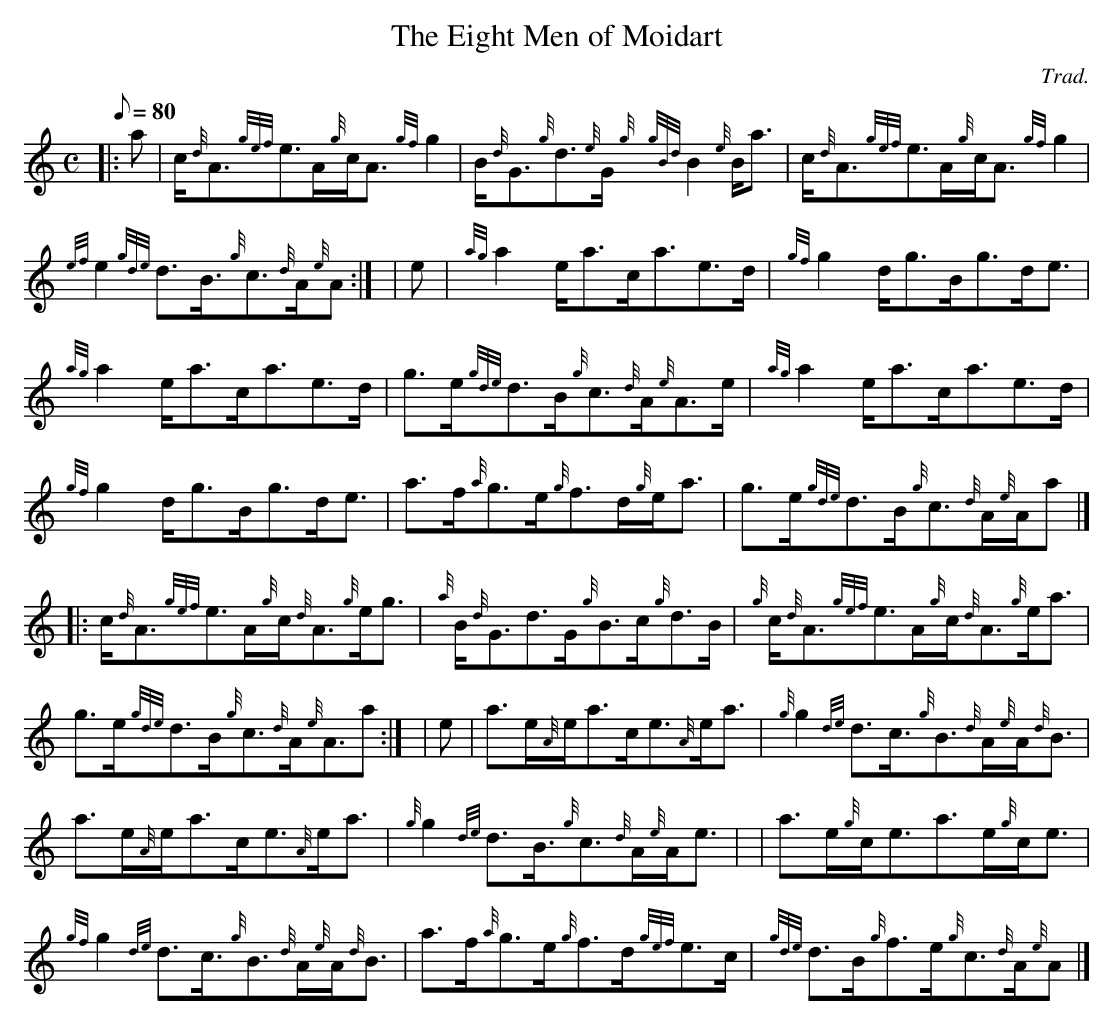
X:1
T:The Eight Men of Moidart
M:C
L:1/8
Q:80
C:Trad.
K:HP
|: a | \
c/2{d}A3/2{gef}e3/2A/2{g}c/2A3/2{gf}g2 | \
B/2{d}G3/2{g}d3/2{e}G/2{g}{gBd}B2{e}B/2a3/2 | \
c/2{d}A3/2{gef}e3/2A/2{g}c/2A3/2{gf}g2 |
{ef}e2{gde}d3/2B3/4{g}c3/2{d}A/2{e}A:| [ | \
e | \
{ag}a2e/2a3/2c/2a3/2e3/2d/2 | \
{gf}g2d/2g3/2B/2g3/2d/2e3/2 |
{ag}a2e/2a3/2c/2a3/2e3/2d/2 | \
g3/2e/2{gde}d3/2B/2{g}c3/2{d}A/2{e}A3/2e/2 | \
{ag}a2e/2a3/2c/2a3/2e3/2d/2 |
{gf}g2d/2g3/2B/2g3/2d/2e3/2 | \
a3/2f/2{a}g3/2e/2{g}f3/2d/2{g}e/2a3/2 | \
g3/2e/2{gde}d3/2B/2{g}c3/2{d}A/2{e}A/2a|] |:
c/2{d}A3/2{gef}e3/2A/2{g}c/2{d}A3/2{g}e/2g3/2 | \
{a}B/2{d}G3/2d3/2G/2{g}B3/2c/2{g}d3/2B/2 | \
{g}c/2{d}A3/2{gef}e3/2A/2{g}c/2{d}A3/2{g}e/2a3/2 |
g3/2e/2{gde}d3/2B/2{g}c3/2{d}A/2{e}A3/2a:| [ | \
e | \
a3/2e/2{A}e/2a3/2c/2e3/2{A}e/2a3/2 | \
{g}g2{de}d3/2c3/4{g}B3/2{d}A/2{e}A/2{d}B3/2 |
a3/2e/2{A}e/2a3/2c/2e3/2{A}e/2a3/2 | \
{g}g2{de}d3/2B3/4{g}c3/2{d}A/2{e}A/2e3/2 | | \
a3/2e/2{g}c/2e3/2a3/2e/2{g}c/2e3/2 |
{gf}g2{de}d3/2c3/4{g}B3/2{d}A/2{e}A/2{d}B3/2 | \
a3/2f/2{a}g3/2e/2{g}f3/2d/2{gef}e3/2c/2 | \
{gde}d3/2B/2{g}f3/2e/2{g}c3/2{d}A/2{e}A|]
